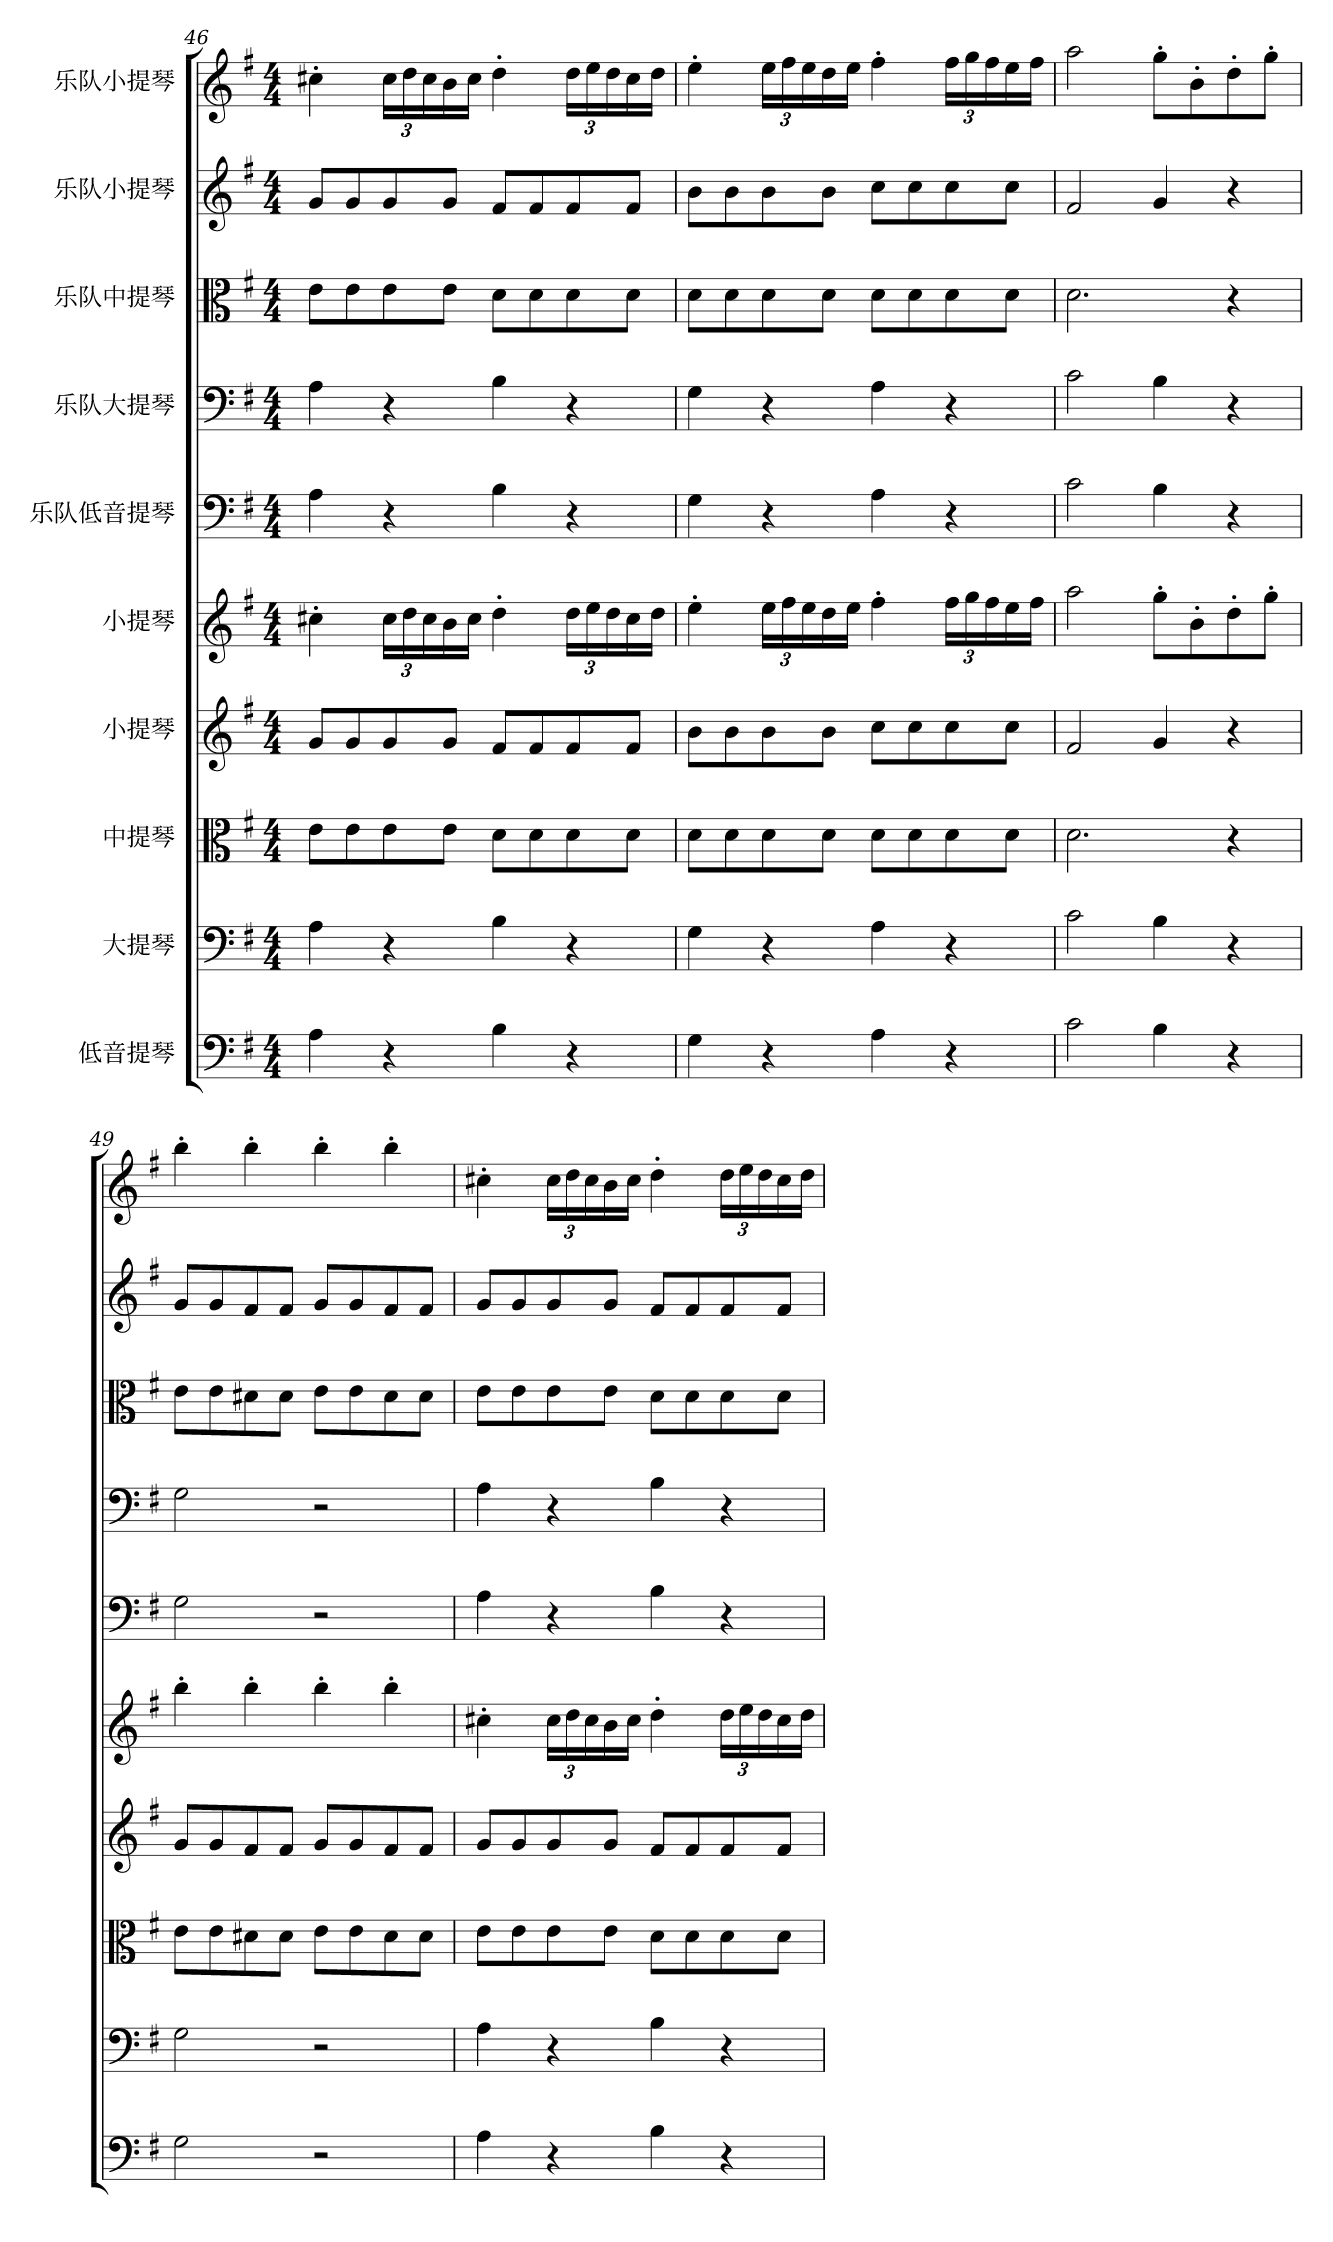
**kern	**kern	**kern	**kern	**kern	**kern	**kern	**kern	**kern	**kern
*part10	*part9	*part8	*part7	*part6	*part5	*part4	*part3	*part2	*part1
*staff10	*staff9	*staff8	*staff7	*staff6	*staff5	*staff4	*staff3	*staff2	*staff1
*I"低音提琴	*I"大提琴	*I"中提琴	*I"小提琴	*I"小提琴	*I"乐队低音提琴	*I"乐队大提琴	*I"乐队中提琴	*I"乐队小提琴	*I"乐队小提琴
*clefF4	*clefF4	*clefC3	*clefG2	*clefG2	*clefF4	*clefF4	*clefC3	*clefG2	*clefG2
*ITrd7c12	*	*	*	*	*ITrd7c12	*	*	*	*
*k[f#]	*k[f#]	*k[f#]	*k[f#]	*k[f#]	*k[f#]	*k[f#]	*k[f#]	*k[f#]	*k[f#]
*M4/4	*M4/4	*M4/4	*M4/4	*M4/4	*M4/4	*M4/4	*M4/4	*M4/4	*M4/4
=46	=46	=46	=46	=46	=46	=46	=46	=46	=46
4AA\	4A\	8e\L	8g/L	4cc#X'\	4AA\	4A\	8e\L	8g/L	4cc#X'\
.	.	8e\	8g/	.	.	.	8e\	8g/	.
*	*	*	*	*Xbrackettup	*	*	*	*	*Xbrackettup
4r	4r	8e\	8g/	24cc#\LL	4r	4r	8e\	8g/	24cc#\LL
.	.	.	.	24dd\	.	.	.	.	24dd\
.	.	.	.	24cc#\	.	.	.	.	24cc#\
.	.	8e\J	8g/J	16b\	.	.	8e\J	8g/J	16b\
.	.	.	.	16cc#\JJ	.	.	.	.	16cc#\JJ
4BB\	4B\	8d\L	8f#/L	4dd'\	4BB\	4B\	8d\L	8f#/L	4dd'\
.	.	8d\	8f#/	.	.	.	8d\	8f#/	.
4r	4r	8d\	8f#/	24dd\LL	4r	4r	8d\	8f#/	24dd\LL
.	.	.	.	24ee\	.	.	.	.	24ee\
.	.	.	.	24dd\	.	.	.	.	24dd\
.	.	8d\J	8f#/J	16cc#\	.	.	8d\J	8f#/J	16cc#\
.	.	.	.	16dd\JJ	.	.	.	.	16dd\JJ
!!LO:PB:g=z
=47	=47	=47	=47	=47	=47	=47	=47	=47	=47
4GG\	4G\	8d\L	8b\L	4ee'\	4GG\	4G\	8d\L	8b\L	4ee'\
.	.	8d\	8b\	.	.	.	8d\	8b\	.
4r	4r	8d\	8b\	24ee\LL	4r	4r	8d\	8b\	24ee\LL
.	.	.	.	24ff#\	.	.	.	.	24ff#\
.	.	.	.	24ee\	.	.	.	.	24ee\
.	.	8d\J	8b\J	16dd\	.	.	8d\J	8b\J	16dd\
.	.	.	.	16ee\JJ	.	.	.	.	16ee\JJ
4AA\	4A\	8d\L	8cc\L	4ff#'\	4AA\	4A\	8d\L	8cc\L	4ff#'\
.	.	8d\	8cc\	.	.	.	8d\	8cc\	.
4r	4r	8d\	8cc\	24ff#\LL	4r	4r	8d\	8cc\	24ff#\LL
.	.	.	.	24gg\	.	.	.	.	24gg\
.	.	.	.	24ff#\	.	.	.	.	24ff#\
.	.	8d\J	8cc\J	16ee\	.	.	8d\J	8cc\J	16ee\
.	.	.	.	16ff#\JJ	.	.	.	.	16ff#\JJ
=48	=48	=48	=48	=48	=48	=48	=48	=48	=48
2C\	2c\	2.d\	2f#/	2aa\	2C\	2c\	2.d\	2f#/	2aa\
4BB\	4B\	.	4g/	8gg'\L	4BB\	4B\	.	4g/	8gg'\L
.	.	.	.	8b'\	.	.	.	.	8b'\
4r	4r	4r	4r	8dd'\	4r	4r	4r	4r	8dd'\
.	.	.	.	8gg'\J	.	.	.	.	8gg'\J
=49	=49	=49	=49	=49	=49	=49	=49	=49	=49
2GG\	2G\	8e\L	8g/L	4bb'\	2GG\	2G\	8e\L	8g/L	4bb'\
.	.	8e\	8g/	.	.	.	8e\	8g/	.
.	.	8d#X\	8f#/	4bb'\	.	.	8d#X\	8f#/	4bb'\
.	.	8d#\J	8f#/J	.	.	.	8d#\J	8f#/J	.
2r	2r	8e\L	8g/L	4bb'\	2r	2r	8e\L	8g/L	4bb'\
.	.	8e\	8g/	.	.	.	8e\	8g/	.
.	.	8d#\	8f#/	4bb'\	.	.	8d#\	8f#/	4bb'\
.	.	8d#\J	8f#/J	.	.	.	8d#\J	8f#/J	.
=50	=50	=50	=50	=50	=50	=50	=50	=50	=50
4AA\	4A\	8e\L	8g/L	4cc#X'\	4AA\	4A\	8e\L	8g/L	4cc#X'\
.	.	8e\	8g/	.	.	.	8e\	8g/	.
4r	4r	8e\	8g/	24cc#\LL	4r	4r	8e\	8g/	24cc#\LL
.	.	.	.	24dd\	.	.	.	.	24dd\
.	.	.	.	24cc#\	.	.	.	.	24cc#\
.	.	8e\J	8g/J	16b\	.	.	8e\J	8g/J	16b\
.	.	.	.	16cc#\JJ	.	.	.	.	16cc#\JJ
4BB\	4B\	8d\L	8f#/L	4dd'\	4BB\	4B\	8d\L	8f#/L	4dd'\
.	.	8d\	8f#/	.	.	.	8d\	8f#/	.
4r	4r	8d\	8f#/	24dd\LL	4r	4r	8d\	8f#/	24dd\LL
.	.	.	.	24ee\	.	.	.	.	24ee\
.	.	.	.	24dd\	.	.	.	.	24dd\
.	.	8d\J	8f#/J	16cc#\	.	.	8d\J	8f#/J	16cc#\
.	.	.	.	16dd\JJ	.	.	.	.	16dd\JJ
=	=	=	=	=	=	=	=	=	=
*-	*-	*-	*-	*-	*-	*-	*-	*-	*-
